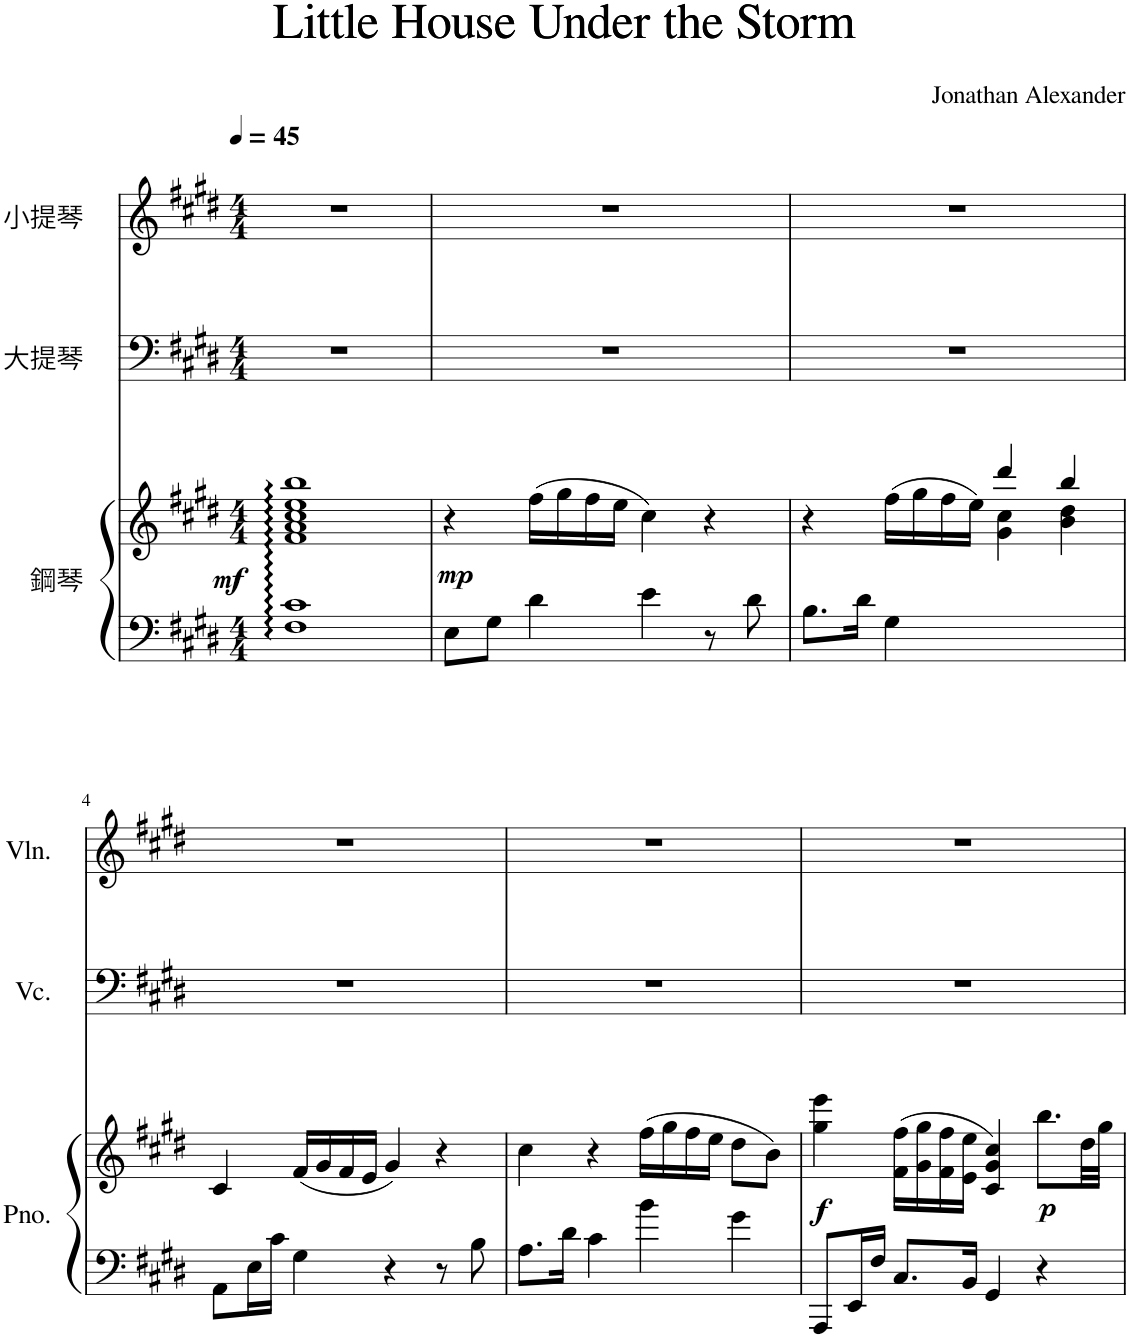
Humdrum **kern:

**kern	**kern	**dynam	**kern	**kern
*part3	*part3	*part3	*part2	*part1
*staff4	*staff3	*staff3/4	*staff2	*staff1
*I"鋼琴	*	*	*I"大提琴	*I"小提琴
*clefF4	*clefG2	*	*clefF4	*clefG2
*k[f#c#g#d#]	*k[f#c#g#d#]	*	*k[f#c#g#d#]	*k[f#c#g#d#]
*c#:	*c#:	*	*c#:	*c#:
*M4/4	*M4/4	*	*M4/4	*M4/4
*MM45	*MM45	*	*MM45	*MM45
=1	=1	=1	=1	=1
!	!	!LO:DY:b	!	!
1F# 1c#	1f#: 1a: 1cc#: 1ee: 1bb:	mf	1r	1r
=2	=2	=2	=2	=2
!	!	!LO:DY:b	!	!
8E\L	4r	mp	1r	1r
8G#\J	.	.	.	.
4d#\	(16ff#\LL	.	.	.
.	16gg#\	.	.	.
.	16ff#\	.	.	.
.	16ee\JJ	.	.	.
4e\	4cc#\)	.	.	.
8r	4r	.	.	.
8d#\	.	.	.	.
=3	=3	=3	=3	=3
*	*^	*	*	*
8.B\L	4r	2ryy	.	1r	1r
16d#\Jk	.	.	.	.	.
4G#\	(16ff#\LL	.	.	.	.
.	16gg#\	.	.	.	.
.	16ff#\	.	.	.	.
.	16ee\JJ)	.	.	.	.
2ryy	4ddd#/	4g#\ 4cc#\	.	.	.
.	4bb/	4b\ 4dd#\	.	.	.
*	*v	*v	*	*	*
!!LO:LB:g=z
=4	=4	=4	=4	=4
8AA\L	4c#/	.	1r	1r
16E\L	.	.	.	.
16c#\JJ	.	.	.	.
4G#\	(16f#/LL	.	.	.
.	16g#/	.	.	.
.	16f#/	.	.	.
.	16e/JJ	.	.	.
4r	4g#/)	.	.	.
8r	4r	.	.	.
8B\	.	.	.	.
=5	=5	=5	=5	=5
8.A\L	4cc#\	.	1r	1r
16d#\Jk	.	.	.	.
4c#\	4r	.	.	.
4b\	(16ff#\LL	.	.	.
.	16gg#\	.	.	.
.	16ff#\	.	.	.
.	16ee\JJ	.	.	.
4g#\	8dd#\L	.	.	.
.	8b\J)	.	.	.
=6	=6	=6	=6	=6
!	!	!LO:DY:b	!	!
8AAA/L	4gg#\ 4eee\	f	1r	1r
16EE/L	.	.	.	.
16F#/JJ	.	.	.	.
8.C#/L	(16f#\ 16ff#\LL	.	.	.
.	16g#\ 16gg#\	.	.	.
.	16f#\ 16ff#\	.	.	.
16BB/Jk	16e\ 16ee\JJ	.	.	.
4GG#/	4c#/ 4g#/ 4cc#/)	.	.	.
!	!	!LO:DY:b	!	!
4r	8.bb\L	p	.	.
.	32dd#\LL	.	.	.
.	32gg#\JJJ	.	.	.
=	=	=	=	=
*-	*-	*-	*-	*-
